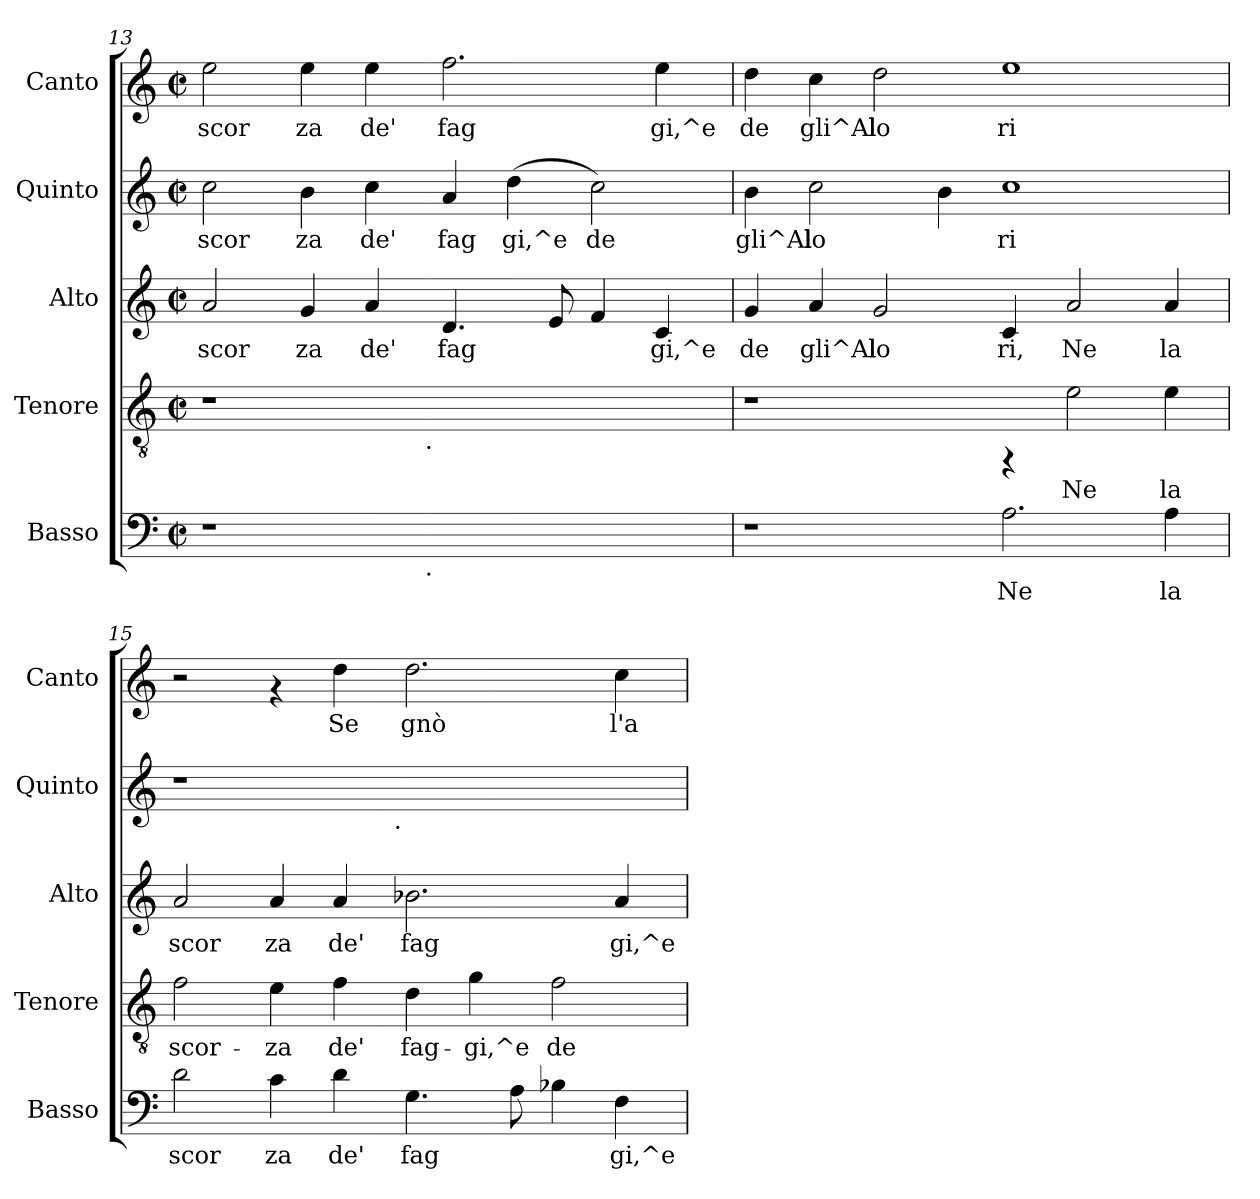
**kern	**text	**kern	**text	**kern	**text	**kern	**text	**kern	**text
*part5	*part5	*part4	*part4	*part3	*part3	*part2	*part2	*part1	*part1
*staff5	*staff5	*staff4	*staff4	*staff3	*staff3	*staff2	*staff2	*staff1	*staff1
*I"Basso	*	*I"Tenore	*	*I"Alto	*	*I"Quinto	*	*I"Canto	*
*I'Basso	*	*I'Tenore	*	*I'Alto	*	*I'Quinto	*	*I'Canto	*
*clefF4	*	*clefGv2	*	*clefG2	*	*clefG2	*	*clefG2	*
*k[]	*	*k[]	*	*k[]	*	*k[]	*	*k[]	*
*C:	*	*C:	*	*C:	*	*C:	*	*C:	*
*M2/2	*	*M2/2	*	*M2/2	*	*M2/2	*	*M2/2	*
*met(c|)	*	*met(c|)	*	*met(c|)	*	*met(c|)	*	*met(c|)	*
=13	=13	=13	=13	=13	=13	=13	=13	=13	=13
!	!	!	!	!	!LO:LY:b:cj	!	!LO:LY:b:cj	!	!LO:LY:b:cj
*^	*	*^	*	*	*	*	*	*	*
1r	2ryy	.	1r	2ryy	.	2a/	scor	2cc\	scor	2ee\	scor
!	!	!	!	!	!	!	!LO:LY:b:cj	!	!LO:LY:b:cj	!	!LO:LY:b:cj
.	4...ryy	.	.	4...ryy	.	4g/	za	4b\	za	4ee\	za
!	!	!	!	!	!	!	!LO:LY:b:cj	!	!LO:LY:b:cj	!	!LO:LY:b:cj
.	.	.	.	.	.	4a/	de'	4cc\	de'	4ee\	de'
!	!	!	!	!LO:TX:b:t=.	!	!	!	!	!	!	!
!	!LO:TX:b:t=.	!	!	!	!	!	!	!	!	!	!
.	1ryy	.	.	1ryy	.	.	.	.	.	.	.
!	!	!	!	!	!	!	!LO:LY:b:cj	!	!LO:LY:b:cj	!	!LO:LY:b:cj
1ryy	.	.	1ryy	.	.	4.d/	fag	4a/	fag	2.ff\	fag
!	!	!	!	!	!	!	!	!	!LO:LY:b:cj	!	!
.	.	.	.	.	.	.	.	(<4dd\	gi,^e	.	.
!	!	!	!	!	!	!	!LO:LY:b:cj	!	!	!	!
.	.	.	.	.	.	8e/	.	.	.	.	.
!	!	!	!	!	!	!	!LO:LY:b:cj	!	!LO:LY:b:cj	!	!
.	.	.	.	.	.	4f/	.	2cc\)	de	.	.
!	!	!	!	!	!	!	!LO:LY:b:cj	!	!	!	!LO:LY:b:cj
.	.	.	.	.	.	4c/	gi,^e	.	.	4ee\	gi,^e
.	32ryy	.	.	32ryy	.	.	.	.	.	.	.
!!LO:LB:g=z
=14	=14	=14	=14	=14	=14	=14	=14	=14	=14	=14	=14
!	!	!	!	!	!	!	!LO:LY:b:cj	!	!LO:LY:b:cj	!	!LO:LY:b:cj
*v	*v	*	*	*	*	*	*	*	*	*	*
*	*	*v	*v	*	*	*	*	*	*	*
1r	.	1r	.	4g/	de	4b\	gli^Al	4dd\	de
!	!	!	!	!	!LO:LY:b:cj	!	!LO:LY:b:cj	!	!LO:LY:b:cj
.	.	.	.	4a/	gli^Al	2cc\	lo	4cc\	gli^Al
!	!	!	!	!	!LO:LY:b:cj	!	!	!	!LO:LY:b:cj
.	.	.	.	2g/	lo	.	.	2dd\	lo
!	!	!	!	!	!	!	!LO:LY:b:cj	!	!
.	.	.	.	.	.	4b\	.	.	.
!	!LO:LY:b:cj	!	!	!	!LO:LY:b:cj	!	!LO:LY:b:cj	!	!LO:LY:b:cj
2.A\	Ne	4rFF	.	4c/	ri,	1cc	ri	1ee	ri
!	!	!	!LO:LY:b:cj	!	!LO:LY:b:cj	!	!	!	!
.	.	2e\	Ne	2a/	Ne	.	.	.	.
!	!LO:LY:b:cj	!	!LO:LY:b:cj	!	!LO:LY:b:cj	!	!	!	!
4A\	la	4e\	la	4a/	la	.	.	.	.
=15	=15	=15	=15	=15	=15	=15	=15	=15	=15
!	!LO:LY:b:cj	!	!LO:LY:b:cj	!	!LO:LY:b:cj	!	!	!	!
*	*	*	*	*	*	*^	*	*	*
2d\	scor	2f\	scor-	2a/	scor	1r	2ryy	.	2r	.
!	!LO:LY:b:cj	!	!LO:LY:b:cj	!	!LO:LY:b:cj	!	!	!	!	!
4c\	za	4e\	-za	4a/	za	.	4ryy	.	4rf	.
!	!LO:LY:b:cj	!	!LO:LY:b:cj	!	!LO:LY:b:cj	!	!	!	!	!LO:LY:b:cj
4d\	de'	4f\	de'	4a/	de'	.	8...ryy	.	4dd\	Se
!	!	!	!	!	!	!	!LO:TX:b:t=.	!	!	!
.	.	.	.	.	.	.	1ryy	.	.	.
!	!LO:LY:b:cj	!	!LO:LY:b:cj	!	!LO:LY:b:cj	!	!	!	!	!LO:LY:b:cj
4.G\	fag	4d\	fag-	2.b-X\	fag	1ryy	.	.	2.dd\	gnò
!	!	!	!LO:LY:b:cj	!	!	!	!	!	!	!
.	.	4g\	-gi,^e	.	.	.	.	.	.	.
!	!LO:LY:b:cj	!	!	!	!	!	!	!	!	!
8A\	.	.	.	.	.	.	.	.	.	.
!	!LO:LY:b:cj	!	!LO:LY:b:cj	!	!	!	!	!	!	!
4B-X\	.	2f\	de	.	.	.	.	.	.	.
!	!LO:LY:b:cj	!	!	!	!LO:LY:b:cj	!	!	!	!	!LO:LY:b:cj
4F\	gi,^e	.	.	4a/	gi,^e	.	.	.	4cc\	l'a
.	.	.	.	.	.	.	64ryy	.	.	.
*	*	*	*	*	*	*v	*v	*	*	*
=	=	=	=	=	=	=	=	=	=
*-	*-	*-	*-	*-	*-	*-	*-	*-	*-
